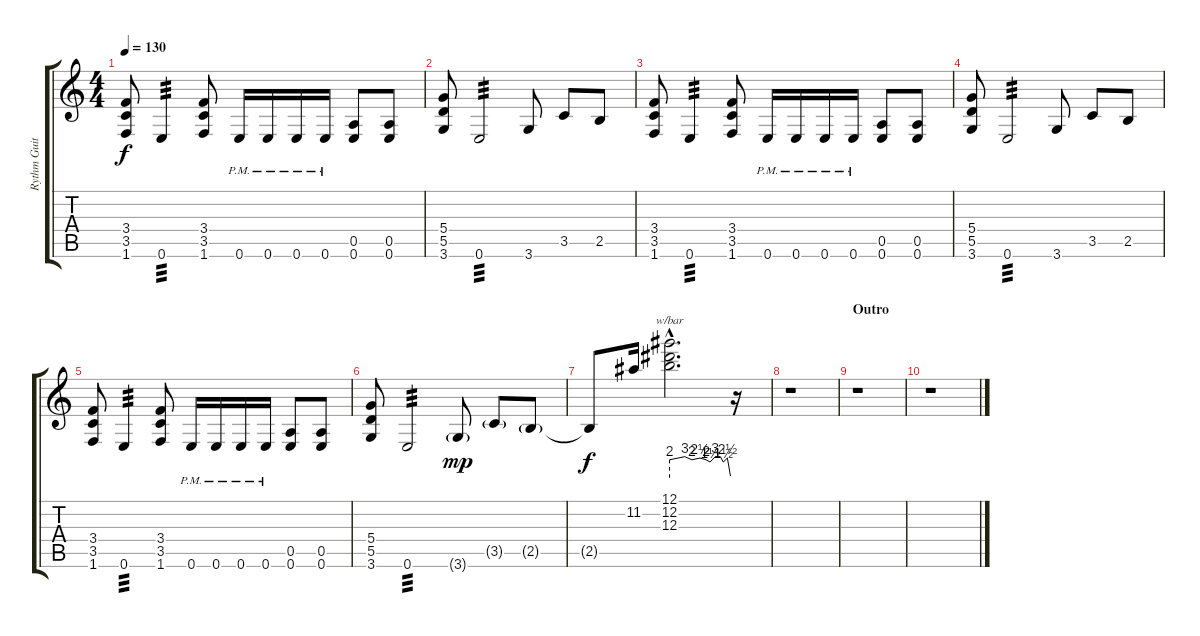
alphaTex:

\track ("Rythm Guitar" "Rythm Guit") {instrument distortionguitar}
\staff {score tabs}
\tuning (E4 B3 G3 D3 A2 E2) {hide}
\ts (4 4)
\tempo 130
\clef g2
\ks c
(3.4 3.5 1.6).8{dy f} 0.6.4{tp 3} (3.4 3.5 1.6).8 0.6{pm}.16 0.6{pm}.16 0.6{pm}.16 0.6{pm}.16 (0.5 0.6).8 (0.5 0.6).8 |
(5.4 5.5 3.6).8 0.6.2{tp 3} 3.6.8 3.5.8 2.5.8 |
(3.4 3.5 1.6).8 0.6.4{tp 3} (3.4 3.5 1.6).8 0.6{pm}.16 0.6{pm}.16 0.6{pm}.16 0.6{pm}.16 (0.5 0.6).8 (0.5 0.6).8 |
(5.4 5.5 3.6).8 0.6.2{tp 3} 3.6.8 3.5.8 2.5.8 |
(3.4 3.5 1.6).8 0.6.4{tp 3} (3.4 3.5 1.6).8 0.6{pm}.16 0.6{pm}.16 0.6{pm}.16 0.6{pm}.16 (0.5 0.6).8 (0.5 0.6).8 |
(5.4 5.5 3.6).8 0.6.2{tp 3} 3.6{g}.8{dy mp} 3.5{g}.8 2.5{g}.8 |
2.5{t}.8{dy f} 11.2.16 (12.1{hac} 12.2{hac} 12.3{hac}).2{d tbe (custom default 0 8 15 12 22 8 30 10 36 8 40 6 45 12 50 12 53 6 57 10 60 0)} r.16 |
r.1 |
\section ("" "Outro")
r.1 |
r.1
